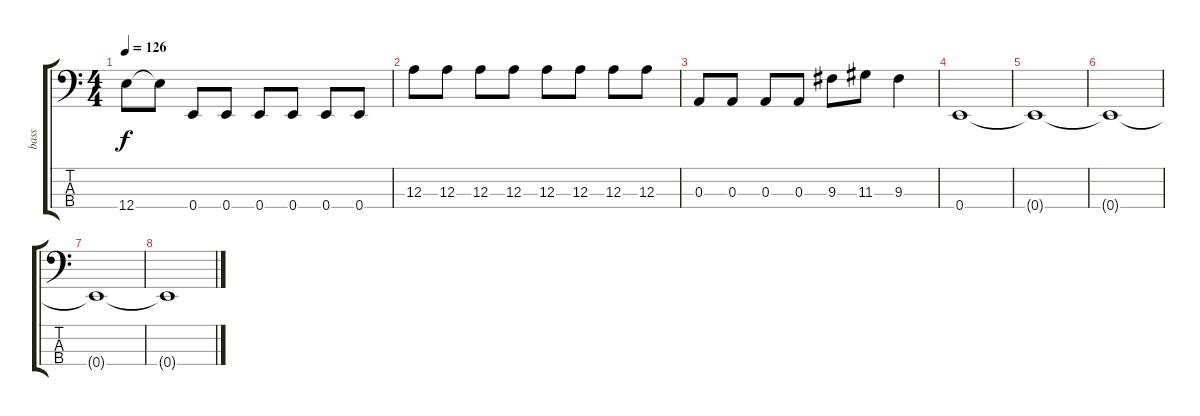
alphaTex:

\track ("bass" "bass") {instrument electricbassfinger}
\staff {score tabs}
\tuning (G2 D2 A1 E1) {hide}
\ts (4 4)
\tempo 126
\clef f4
\ks c
12.4{t}.8{dy f} 12.4{t}.8 0.4.8 0.4.8 0.4.8 0.4.8 0.4.8 0.4.8 |
12.3.8 12.3.8 12.3.8 12.3.8 12.3.8 12.3.8 12.3.8 12.3.8 |
0.3.8 0.3.8 0.3.8 0.3.8 9.3.8 11.3.8 9.3.4 |
0.4.1 |
0.4{t}.1 |
0.4{t}.1 |
0.4{t}.1 |
0.4{t}.1
